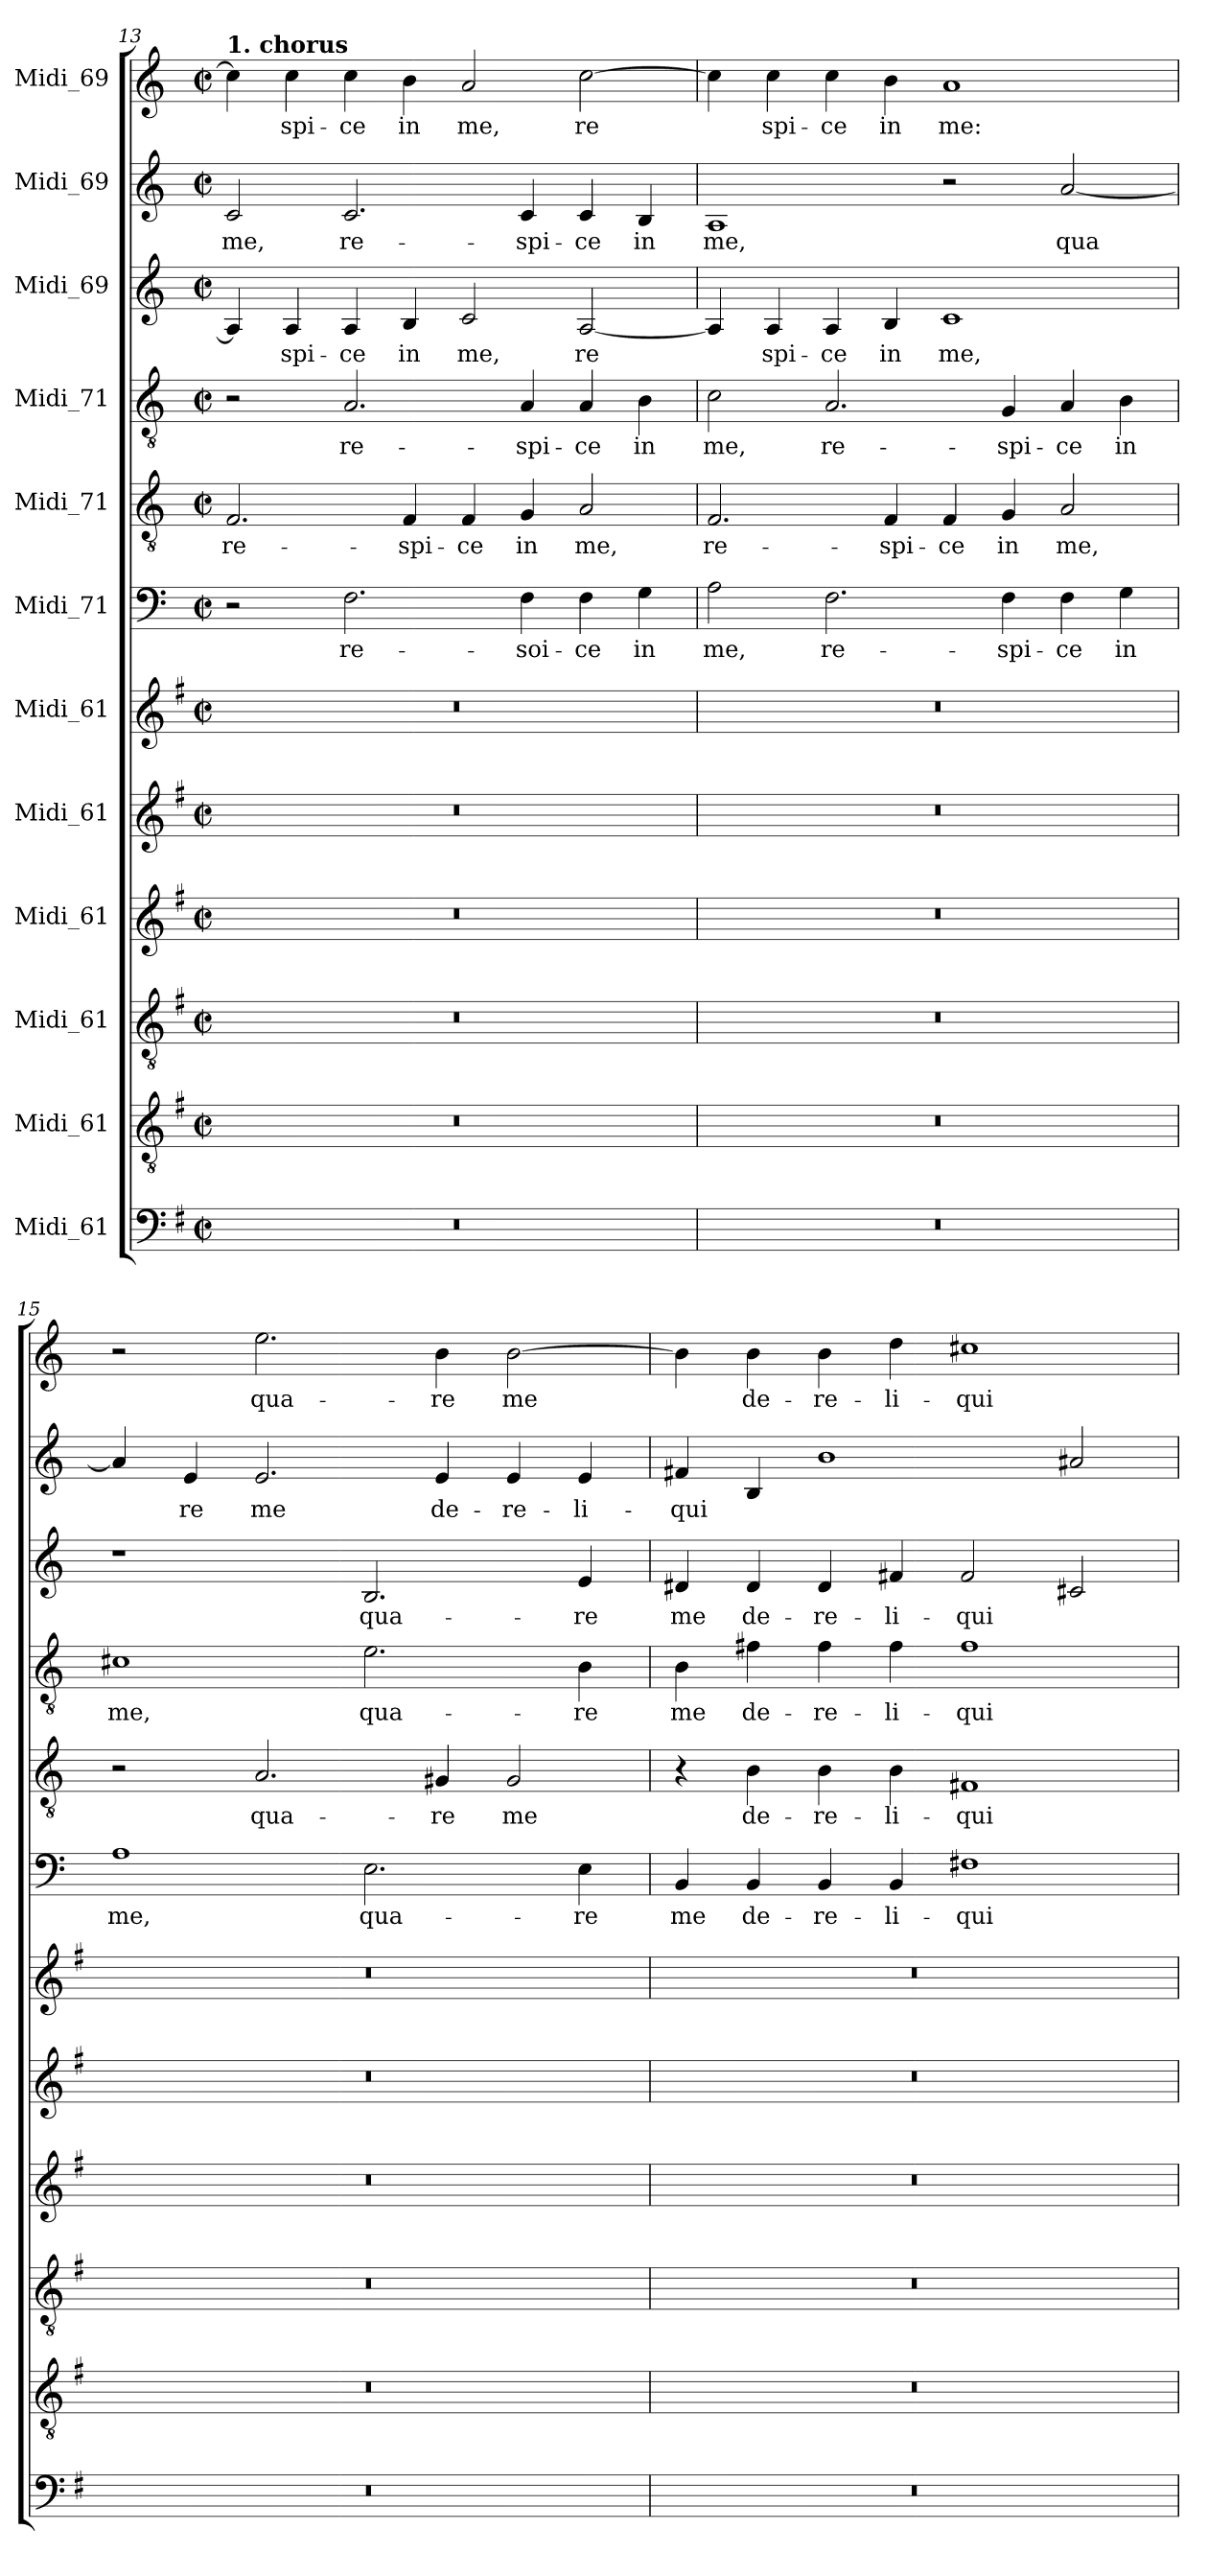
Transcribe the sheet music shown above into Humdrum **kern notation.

**kern	**kern	**kern	**kern	**kern	**kern	**kern	**text	**kern	**text	**kern	**text	**kern	**text	**kern	**text	**kern	**text
*part12	*part11	*part10	*part9	*part8	*part7	*part6	*part6	*part5	*part5	*part4	*part4	*part3	*part3	*part2	*part2	*part1	*part1
*staff12	*staff11	*staff10	*staff9	*staff8	*staff7	*staff6	*staff6	*staff5	*staff5	*staff4	*staff4	*staff3	*staff3	*staff2	*staff2	*staff1	*staff1
*I"Midi_61	*I"Midi_61	*I"Midi_61	*I"Midi_61	*I"Midi_61	*I"Midi_61	*I"Midi_71	*	*I"Midi_71	*	*I"Midi_71	*	*I"Midi_69	*	*I"Midi_69	*	*I"Midi_69	*
!!LO:LB:g=z
*clefF4	*clefGv2	*clefGv2	*clefG2	*clefG2	*clefG2	*clefF4	*	*clefGv2	*	*clefGv2	*	*clefG2	*	*clefG2	*	*clefG2	*
*ITrd4c7	*ITrd4c7	*ITrd4c7	*ITrd4c7	*ITrd4c7	*ITrd4c7	*	*	*	*	*	*	*	*	*	*	*	*
*k[]	*k[]	*k[]	*k[]	*k[]	*k[]	*k[]	*	*k[]	*	*k[]	*	*k[]	*	*k[]	*	*k[]	*
*C:	*C:	*C:	*C:	*C:	*C:	*C:	*	*C:	*	*C:	*	*C:	*	*C:	*	*C:	*
*M4/2	*M4/2	*M4/2	*M4/2	*M4/2	*M4/2	*M4/2	*	*M4/2	*	*M4/2	*	*M4/2	*	*M4/2	*	*M4/2	*
*met(c|)	*met(c|)	*met(c|)	*met(c|)	*met(c|)	*met(c|)	*met(c|)	*	*met(c|)	*	*met(c|)	*	*met(c|)	*	*met(c|)	*	*met(c|)	*
=13	=13	=13	=13	=13	=13	=13	=13	=13	=13	=13	=13	=13	=13	=13	=13	=13	=13
!	!	!	!	!	!	!	!	!	!	!	!	!	!	!	!	!LO:TX:a:B:t=1. chorus	!
!	!	!	!	!	!	!	!	!	!LO:LY:b	!	!	!	!	!	!LO:LY:b	!	!
0r	0r	0r	0r	0r	0r	2r	.	2.F	re-	2r	.	4A]	.	2c	me,	4cc]	.
!	!	!	!	!	!	!	!	!	!	!	!	!	!LO:LY:b	!	!	!	!LO:LY:b
.	.	.	.	.	.	.	.	.	.	.	.	4A	spi-	.	.	4cc	spi-
!	!	!	!	!	!	!	!LO:LY:b	!	!	!	!LO:LY:b	!	!LO:LY:b	!	!LO:LY:b	!	!LO:LY:b
.	.	.	.	.	.	2.F	re-	.	.	2.A	re-	4A	-ce	2.c	re-	4cc	-ce
!	!	!	!	!	!	!	!	!	!LO:LY:b	!	!	!	!LO:LY:b	!	!	!	!LO:LY:b
.	.	.	.	.	.	.	.	4F	-spi-	.	.	4B	in	.	.	4b	in
!	!	!	!	!	!	!	!	!	!LO:LY:b	!	!	!	!LO:LY:b	!	!	!	!LO:LY:b
.	.	.	.	.	.	.	.	4F	-ce	.	.	2c	me,	.	.	2a	me,
!	!	!	!	!	!	!	!LO:LY:b	!	!LO:LY:b	!	!LO:LY:b	!	!	!	!LO:LY:b	!	!
.	.	.	.	.	.	4F	-soi-	4G	in	4A	-spi-	.	.	4c	-spi-	.	.
!	!	!	!	!	!	!	!LO:LY:b	!	!LO:LY:b	!	!LO:LY:b	!	!LO:LY:b	!	!LO:LY:b	!	!LO:LY:b
.	.	.	.	.	.	4F	-ce	2A	me,	4A	-ce	[2A	re	4c	-ce	[2cc	re
!	!	!	!	!	!	!	!LO:LY:b	!	!	!	!LO:LY:b	!	!	!	!LO:LY:b	!	!
.	.	.	.	.	.	4G	in	.	.	4B	in	.	.	4B	in	.	.
=14	=14	=14	=14	=14	=14	=14	=14	=14	=14	=14	=14	=14	=14	=14	=14	=14	=14
!	!	!	!	!	!	!	!LO:LY:b	!	!LO:LY:b	!	!LO:LY:b	!	!	!	!LO:LY:b	!	!
0r	0r	0r	0r	0r	0r	2A	me,	2.F	re-	2c	me,	4A]	.	1A	me,	4cc]	.
!	!	!	!	!	!	!	!	!	!	!	!	!	!LO:LY:b	!	!	!	!LO:LY:b
.	.	.	.	.	.	.	.	.	.	.	.	4A	spi-	.	.	4cc	spi-
!	!	!	!	!	!	!	!LO:LY:b	!	!	!	!LO:LY:b	!	!LO:LY:b	!	!	!	!LO:LY:b
.	.	.	.	.	.	2.F	re-	.	.	2.A	re-	4A	-ce	.	.	4cc	-ce
!	!	!	!	!	!	!	!	!	!LO:LY:b	!	!	!	!LO:LY:b	!	!	!	!LO:LY:b
.	.	.	.	.	.	.	.	4F	-spi-	.	.	4B	in	.	.	4b	in
!	!	!	!	!	!	!	!	!	!LO:LY:b	!	!	!	!LO:LY:b	!	!	!	!LO:LY:b
.	.	.	.	.	.	.	.	4F	-ce	.	.	1c	me,	2r	.	1a	me:
!	!	!	!	!	!	!	!LO:LY:b	!	!LO:LY:b	!	!LO:LY:b	!	!	!	!	!	!
.	.	.	.	.	.	4F	-spi-	4G	in	4G	-spi-	.	.	.	.	.	.
!	!	!	!	!	!	!	!LO:LY:b	!	!LO:LY:b	!	!LO:LY:b	!	!	!	!LO:LY:b	!	!
.	.	.	.	.	.	4F	-ce	2A	me,	4A	-ce	.	.	[2a	qua	.	.
!	!	!	!	!	!	!	!LO:LY:b	!	!	!	!LO:LY:b	!	!	!	!	!	!
.	.	.	.	.	.	4G	in	.	.	4B	in	.	.	.	.	.	.
=15	=15	=15	=15	=15	=15	=15	=15	=15	=15	=15	=15	=15	=15	=15	=15	=15	=15
!	!	!	!	!	!	!	!LO:LY:b	!	!	!	!LO:LY:b	!	!	!	!	!	!
0r	0r	0r	0r	0r	0r	1A	me,	2r	.	1c#X	me,	1r	.	4a]	.	2r	.
!	!	!	!	!	!	!	!	!	!	!	!	!	!	!	!LO:LY:b	!	!
.	.	.	.	.	.	.	.	.	.	.	.	.	.	4e	re	.	.
!	!	!	!	!	!	!	!	!	!LO:LY:b	!	!	!	!	!	!LO:LY:b	!	!LO:LY:b
.	.	.	.	.	.	.	.	2.A	qua-	.	.	.	.	2.e	me	2.ee	qua-
!	!	!	!	!	!	!	!LO:LY:b	!	!	!	!LO:LY:b	!	!LO:LY:b	!	!	!	!
.	.	.	.	.	.	2.E	qua-	.	.	2.e	qua-	2.B	qua-	.	.	.	.
!	!	!	!	!	!	!	!	!	!LO:LY:b	!	!	!	!	!	!LO:LY:b	!	!LO:LY:b
.	.	.	.	.	.	.	.	4G#X	-re	.	.	.	.	4e	de-	4b	-re
!	!	!	!	!	!	!	!	!	!LO:LY:b	!	!	!	!	!	!LO:LY:b	!	!LO:LY:b
.	.	.	.	.	.	.	.	2G#	me	.	.	.	.	4e	-re-	[2b	me
!	!	!	!	!	!	!	!LO:LY:b	!	!	!	!LO:LY:b	!	!LO:LY:b	!	!LO:LY:b	!	!
.	.	.	.	.	.	4E	-re	.	.	4B	-re	4e	-re	4e	-li-	.	.
=16	=16	=16	=16	=16	=16	=16	=16	=16	=16	=16	=16	=16	=16	=16	=16	=16	=16
!	!	!	!	!	!	!	!LO:LY:b	!	!	!	!LO:LY:b	!	!LO:LY:b	!	!LO:LY:b	!	!
0r	0r	0r	0r	0r	0r	4BB	me	4r	.	4B	me	4d#X	me	4f#X	-qui	4b]	.
!	!	!	!	!	!	!	!LO:LY:b	!	!LO:LY:b	!	!LO:LY:b	!	!LO:LY:b	!	!	!	!LO:LY:b
.	.	.	.	.	.	4BB	de-	4B	de-	4f#X	de-	4d#	de-	4B	.	4b	de-
!	!	!	!	!	!	!	!LO:LY:b	!	!LO:LY:b	!	!LO:LY:b	!	!LO:LY:b	!	!	!	!LO:LY:b
.	.	.	.	.	.	4BB	-re-	4B	-re-	4f#	-re-	4d#	-re-	1b	.	4b	-re-
!	!	!	!	!	!	!	!LO:LY:b	!	!LO:LY:b	!	!LO:LY:b	!	!LO:LY:b	!	!	!	!LO:LY:b
.	.	.	.	.	.	4BB	-li-	4B	-li-	4f#	-li-	4f#X	-li-	.	.	4dd	-li-
!	!	!	!	!	!	!	!LO:LY:b	!	!LO:LY:b	!	!LO:LY:b	!	!LO:LY:b	!	!	!	!LO:LY:b
.	.	.	.	.	.	1F#X	-qui-	1F#X	-qui-	1f#	-qui-	2f#	-qui	.	.	1cc#X	-qui-
.	.	.	.	.	.	.	.	.	.	.	.	2c#X	.	2a#	.	.	.
=	=	=	=	=	=	=	=	=	=	=	=	=	=	=	=	=	=
*-	*-	*-	*-	*-	*-	*-	*-	*-	*-	*-	*-	*-	*-	*-	*-	*-	*-
